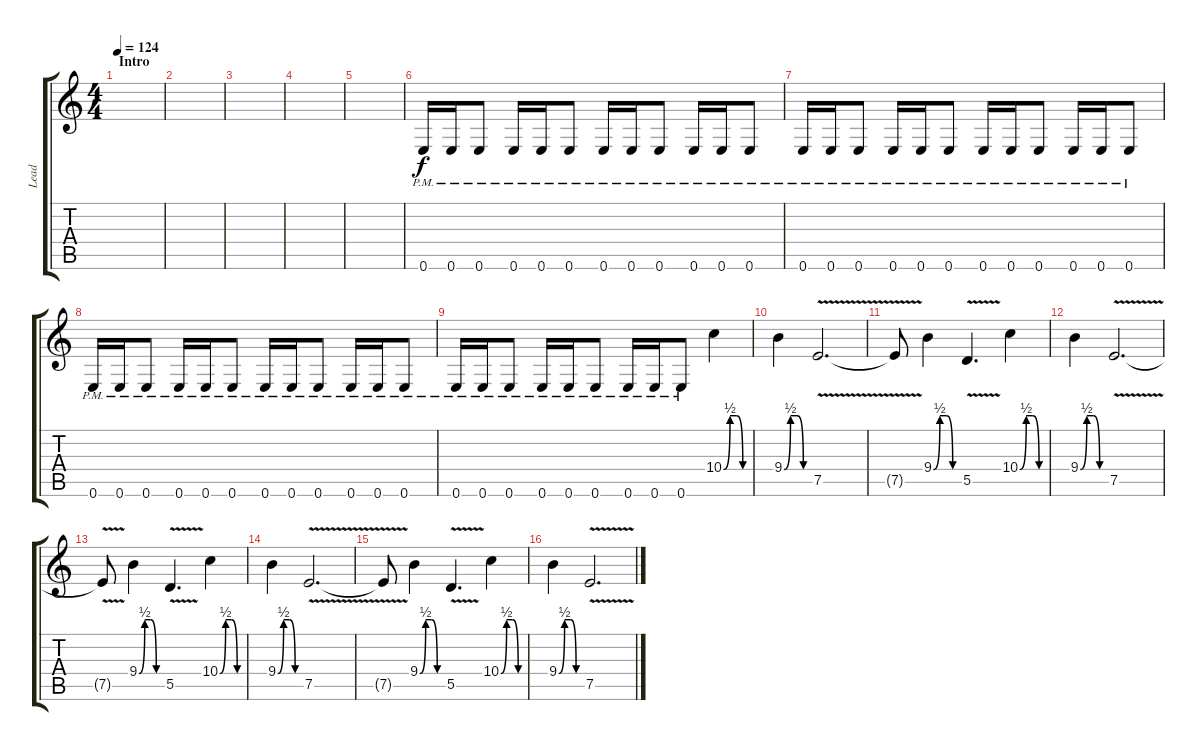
\track ("Lead" "Lead") {instrument distortionguitar}
\staff {score tabs}
\tuning (E4 B3 G3 D3 A2 E2) {hide}
\ts (4 4)
\section ("" "Intro")
\tempo 124
\clef g2
\ks c
|
|
|
|
|
0.6{pm}.16 0.6{pm}.16 0.6{pm}.8 0.6{pm}.16 0.6{pm}.16 0.6{pm}.8 0.6{pm}.16 0.6{pm}.16 0.6{pm}.8 0.6{pm}.16 0.6{pm}.16 0.6{pm}.8 |
0.6{pm}.16 0.6{pm}.16 0.6{pm}.8 0.6{pm}.16 0.6{pm}.16 0.6{pm}.8 0.6{pm}.16 0.6{pm}.16 0.6{pm}.8 0.6{pm}.16 0.6{pm}.16 0.6{pm}.8 |
0.6{pm}.16 0.6{pm}.16 0.6{pm}.8 0.6{pm}.16 0.6{pm}.16 0.6{pm}.8 0.6{pm}.16 0.6{pm}.16 0.6{pm}.8 0.6{pm}.16 0.6{pm}.16 0.6{pm}.8 |
0.6{pm}.16 0.6{pm}.16 0.6{pm}.8 0.6{pm}.16 0.6{pm}.16 0.6{pm}.8 0.6{pm}.16 0.6{pm}.16 0.6{pm}.8 10.4{be (custom 0 0 15 2 30 2 45 0 60 0)}.4 |
9.4{be (custom 0 0 15 2 30 2 45 0 60 0)}.4 7.5{v}.2{d} |
7.5{v t}.8 9.4{be (custom 0 0 15 2 30 2 45 0 60 0)}.4 5.5{v}.4{d} 10.4{be (custom 0 0 15 2 30 2 45 0 60 0)}.4 |
9.4{be (custom 0 0 15 2 30 2 45 0 60 0)}.4 7.5{v}.2{d} |
7.5{v t}.8 9.4{be (custom 0 0 15 2 30 2 45 0 60 0)}.4 5.5{v}.4{d} 10.4{be (custom 0 0 15 2 30 2 45 0 60 0)}.4 |
9.4{be (custom 0 0 15 2 30 2 45 0 60 0)}.4 7.5{v}.2{d} |
7.5{v t}.8 9.4{be (custom 0 0 15 2 30 2 45 0 60 0)}.4 5.5{v}.4{d} 10.4{be (custom 0 0 15 2 30 2 45 0 60 0)}.4 |
9.4{be (custom 0 0 15 2 30 2 45 0 60 0)}.4 7.5{v}.2{d}
